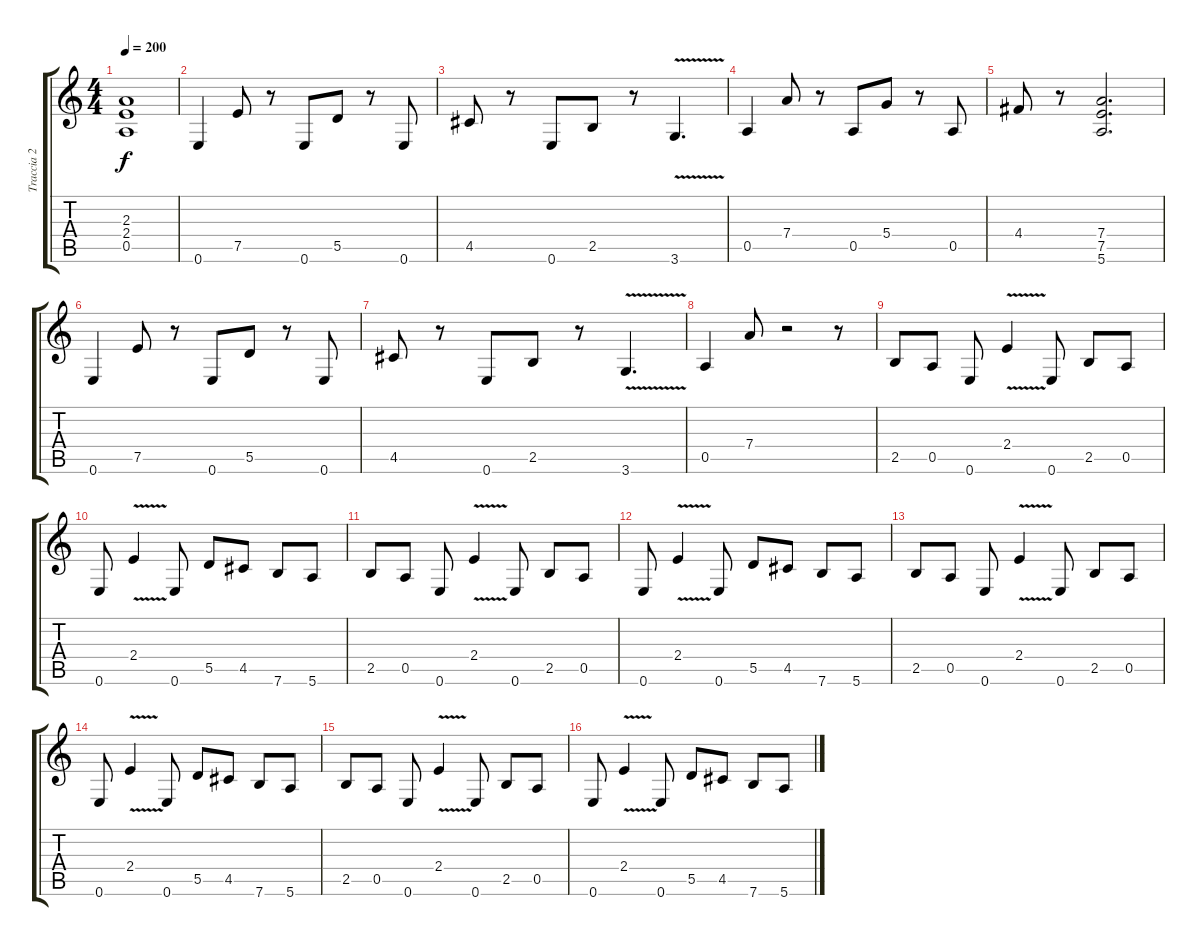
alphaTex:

\track ("Traccia 2" "Traccia 2") {instrument overdrivenguitar}
\staff {score tabs}
\tuning (E4 B3 G3 D3 A2 E2) {hide}
\ts (4 4)
\tempo 200
\clef g2
\ks c
(2.3{t} 2.4{t} 0.5{t}).1{dy f} |
0.6.4 7.5.8 r.8 0.6.8 5.5.8 r.8 0.6.8 |
4.5.8 r.8 0.6.8 2.5.8 r.8 3.6{v}.4{d} |
0.5.4 7.4.8 r.8 0.5.8 5.4.8 r.8 0.5.8 |
4.4.8 r.8 (7.4 7.5 5.6).2{d} |
0.6.4 7.5.8 r.8 0.6.8 5.5.8 r.8 0.6.8 |
4.5.8 r.8 0.6.8 2.5.8 r.8 3.6{v}.4{d} |
0.5.4 7.4.8 r.2 r.8 |
2.5.8 0.5.8 0.6.8 2.4{v}.4 0.6.8 2.5.8 0.5.8 |
0.6.8 2.4{v}.4 0.6.8 5.5.8 4.5.8 7.6.8 5.6.8 |
2.5.8 0.5.8 0.6.8 2.4{v}.4 0.6.8 2.5.8 0.5.8 |
0.6.8 2.4{v}.4 0.6.8 5.5.8 4.5.8 7.6.8 5.6.8 |
2.5.8 0.5.8 0.6.8 2.4{v}.4 0.6.8 2.5.8 0.5.8 |
0.6.8 2.4{v}.4 0.6.8 5.5.8 4.5.8 7.6.8 5.6.8 |
2.5.8 0.5.8 0.6.8 2.4{v}.4 0.6.8 2.5.8 0.5.8 |
0.6.8 2.4{v}.4 0.6.8 5.5.8 4.5.8 7.6.8 5.6.8
